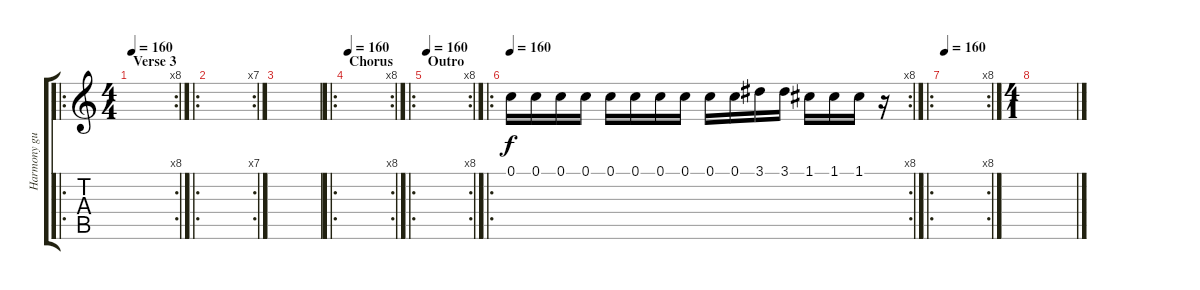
\track ("Harmony guitar 2" "Harmony gu") {instrument distortionguitar}
\staff {score tabs}
\tuning (C4 G3 Eb3 Bb2 F2 C2) {hide}
\ro
\rc 8
\ts (4 4)
\section ("" "Verse 3")
\tempo 160
\clef g2
\ks c
|
\ro
\rc 7
|
|
\ro
\rc 8
\section ("" "Chorus")
\tempo 160
|
\ro
\rc 8
\section ("" "Outro")
\tempo 160
|
\ro
\rc 8
\tempo 160
0.1.16 0.1.16 0.1.16 0.1.16 0.1.16 0.1.16 0.1.16 0.1.16 0.1.16 0.1.16 3.1.16 3.1.16 1.1.16 1.1.16 1.1.16 r.16 |
\ro
\rc 8
\tempo 160
|
\ts (4 1)
